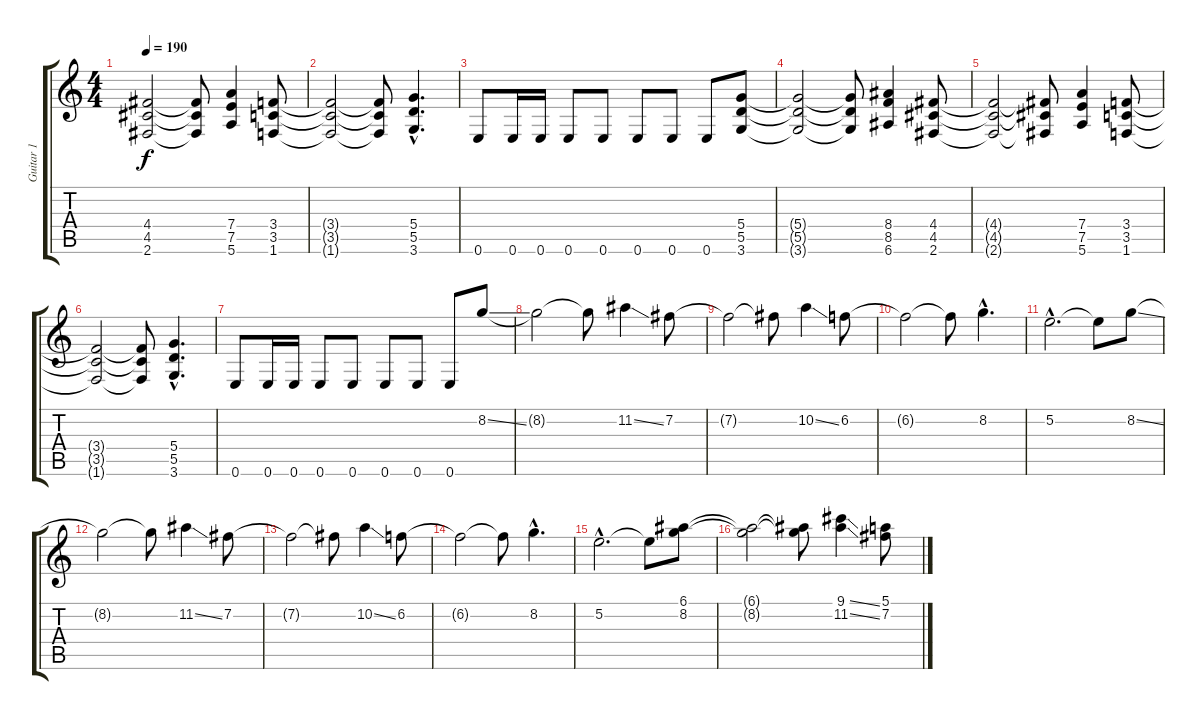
\track ("Guitar 1" "Guitar 1") {instrument distortionguitar}
\staff {score tabs}
\tuning (E4 B3 G3 D3 A2 E2) {hide}
\ts (4 4)
\tempo 190
\clef g2
\ks c
(4.4{t} 4.5{t} 2.6{t}).2{dy f} (4.4{t} 4.5{t} 2.6{t}).8 (7.4 7.5 5.6).4 (3.4 3.5 1.6).8 |
(3.4{t} 3.5{t} 1.6{t}).2 (3.4{t} 3.5{t} 1.6{t}).8 (5.4{hac} 5.5{hac} 3.6{hac}).4{d} |
0.6.8 0.6.16 0.6.16 0.6.8 0.6.8 0.6.8 0.6.8 0.6.8 (5.4 5.5 3.6).8 |
(5.4{t} 5.5{t} 3.6{t}).2 (5.4{t} 5.5{t} 3.6{t}).8 (8.4 8.5 6.6).4 (4.4 4.5 2.6).8 |
(4.4{t} 4.5{t} 2.6{t}).2 (4.4{t} 4.5{t} 2.6{t}).8 (7.4 7.5 5.6).4 (3.4 3.5 1.6).8 |
(3.4{t} 3.5{t} 1.6{t}).2 (3.4{t} 3.5{t} 1.6{t}).8 (5.4{hac} 5.5{hac} 3.6{hac}).4{d} |
0.6.8 0.6.16 0.6.16 0.6.8 0.6.8 0.6.8 0.6.8 0.6.8 8.2{ss}.8 |
8.2{t}.2 8.2{t}.8 11.2{ss}.4 7.2.8 |
7.2{t}.2 7.2{t}.8 10.2{ss}.4 6.2.8 |
6.2{t}.2 6.2{t}.8 8.2{hac}.4{d} |
5.2{hac}.2{d} 5.2{t}.8 8.2{ss}.8 |
8.2{t}.2 8.2{t}.8 11.2{ss}.4 7.2.8 |
7.2{t}.2 7.2{t}.8 10.2{ss}.4 6.2.8 |
6.2{t}.2 6.2{t}.8 8.2{hac}.4{d} |
5.2{hac}.2{d} 5.2{t}.8 (6.1 8.2).8 |
(6.1{t} 8.2{t}).2 (6.1{t} 8.2{t}).8 (9.1{ss} 11.2{ss}).4 (5.1 7.2).8
